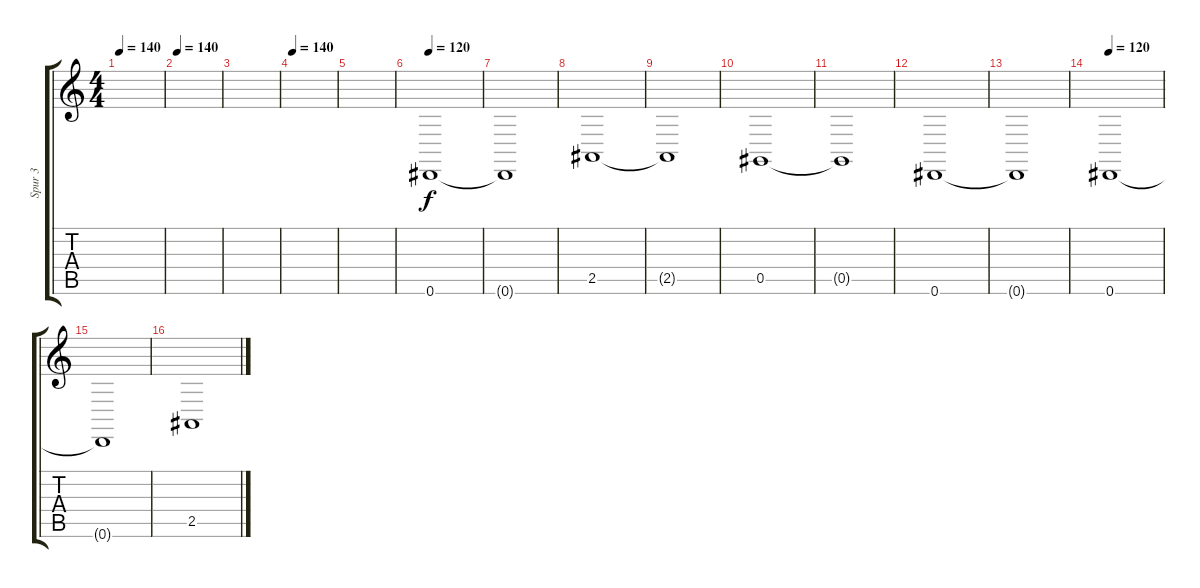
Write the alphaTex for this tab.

\track ("Spur 3" "Spur 3") {instrument stringensemble1}
\staff {score tabs}
\tuning (Eb4 Bb3 Gb3 Db3 Ab2 Eb2) {hide}
\ts (4 4)
\tempo 140
\clef g2
\ks c
|
\tempo 140
|
|
\tempo 140
|
|
\tempo 120
0.6.1 |
0.6{t}.1 |
2.5.1 |
2.5{t}.1 |
0.5.1 |
0.5{t}.1 |
0.6.1 |
0.6{t}.1 |
\tempo 120
0.6.1 |
0.6{t}.1 |
2.5.1
